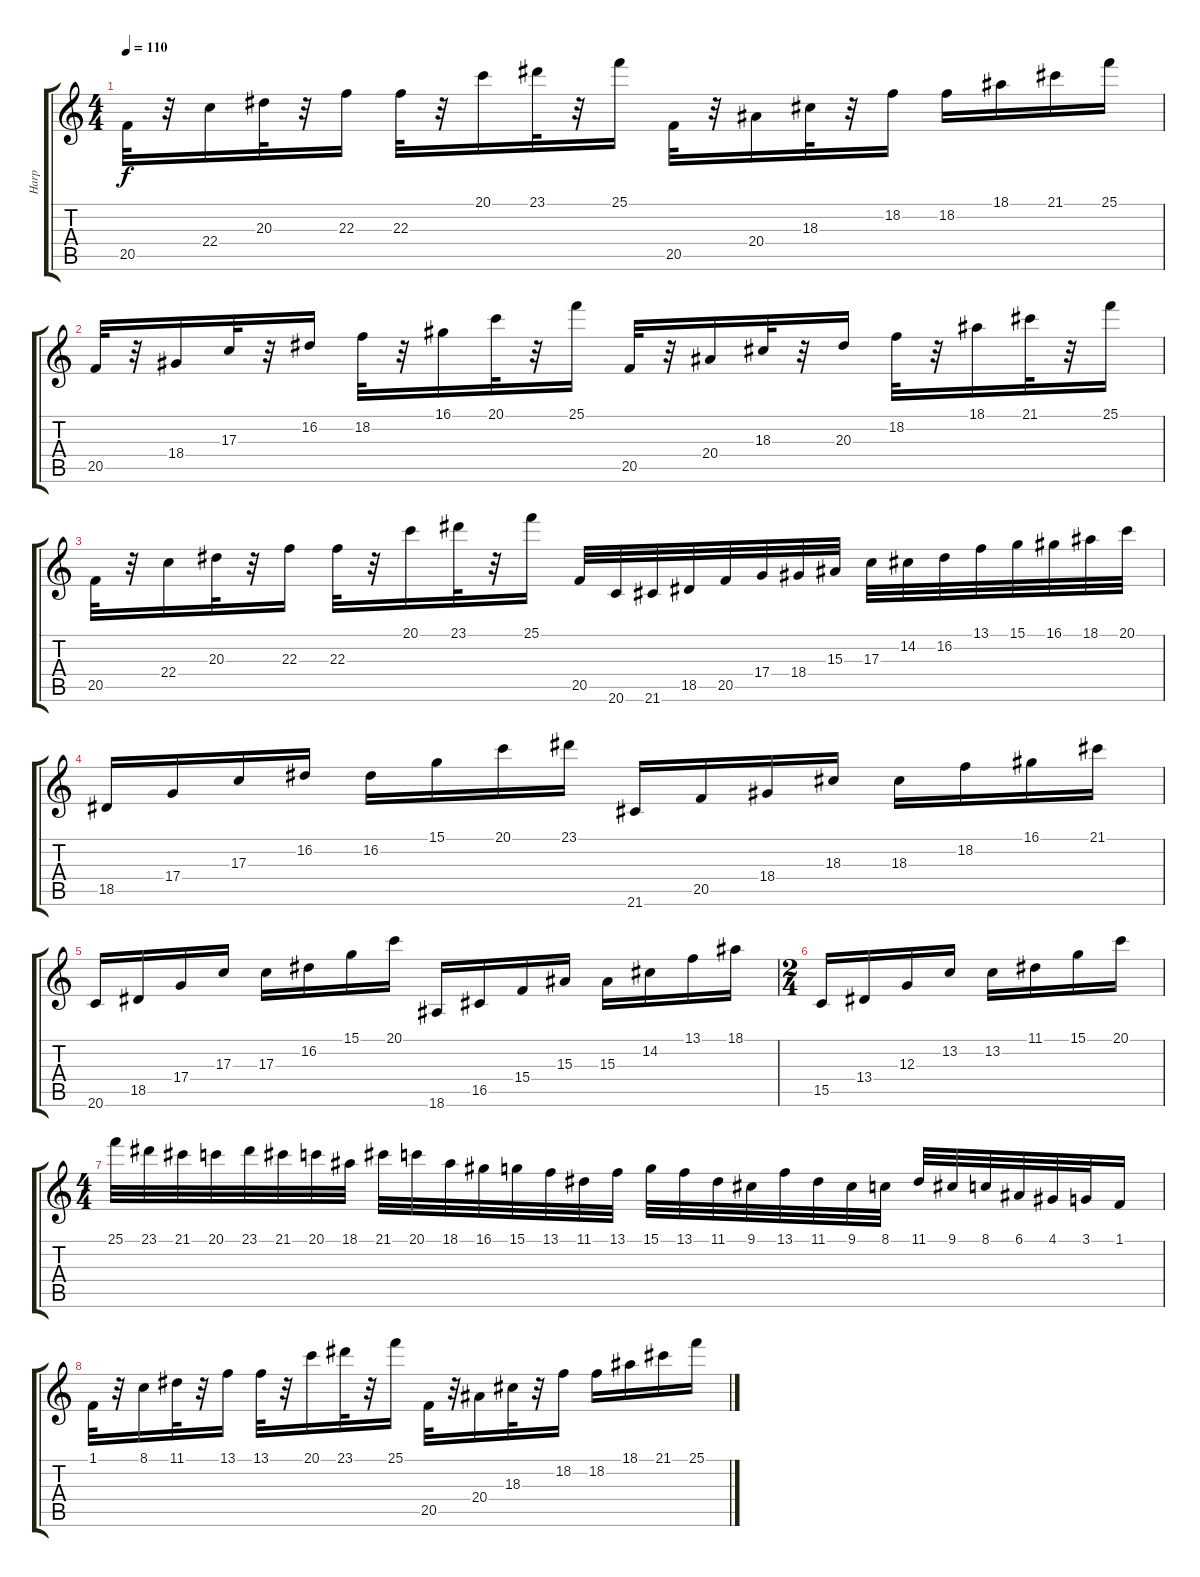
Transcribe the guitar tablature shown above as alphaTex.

\track ("Harp                " "Harp      ") {instrument orchestralharp}
\staff {score tabs}
\tuning (E4 B3 G3 D3 A2 E2) {hide}
\ts (4 4)
\tempo 110
\clef g2
\ks c
20.5.32{dy f} r.32 22.4.16 20.3.32 r.32 22.3.16 22.3.32 r.32 20.1.16 23.1.32 r.32 25.1.16 20.5.32 r.32 20.4.16 18.3.32 r.32 18.2.16 18.2.16 18.1.16 21.1.16 25.1.16 |
20.5.32 r.32 18.4.16 17.3.32 r.32 16.2.16 18.2.32 r.32 16.1.16 20.1.32 r.32 25.1.16 20.5.32 r.32 20.4.16 18.3.32 r.32 20.3.16 18.2.32 r.32 18.1.16 21.1.32 r.32 25.1.16 |
20.5.32 r.32 22.4.16 20.3.32 r.32 22.3.16 22.3.32 r.32 20.1.16 23.1.32 r.32 25.1.16 20.5.32 20.6.32 21.6.32 18.5.32 20.5.32 17.4.32 18.4.32 15.3.32 17.3.32 14.2.32 16.2.32 13.1.32 15.1.32 16.1.32 18.1.32 20.1.32 |
18.5.16 17.4.16 17.3.16 16.2.16 16.2.16 15.1.16 20.1.16 23.1.16 21.6.16 20.5.16 18.4.16 18.3.16 18.3.16 18.2.16 16.1.16 21.1.16 |
20.6.16 18.5.16 17.4.16 17.3.16 17.3.16 16.2.16 15.1.16 20.1.16 18.6.16 16.5.16 15.4.16 15.3.16 15.3.16 14.2.16 13.1.16 18.1.16 |
\ts (2 4)
15.5.16 13.4.16 12.3.16 13.2.16 13.2.16 11.1.16 15.1.16 20.1.16 |
\ts (4 4)
25.1.32 23.1.32 21.1.32 20.1.32 23.1.32 21.1.32 20.1.32 18.1.32 21.1.32 20.1.32 18.1.32 16.1.32 15.1.32 13.1.32 11.1.32 13.1.32 15.1.32 13.1.32 11.1.32 9.1.32 13.1.32 11.1.32 9.1.32 8.1.32 11.1.32 9.1.32 8.1.32 6.1.32 4.1.32 3.1.32 1.1.16 |
1.1.32 r.32 8.1.16 11.1.32 r.32 13.1.16 13.1.32 r.32 20.1.16 23.1.32 r.32 25.1.16 20.5.32 r.32 20.4.16 18.3.32 r.32 18.2.16 18.2.16 18.1.16 21.1.16 25.1.16
